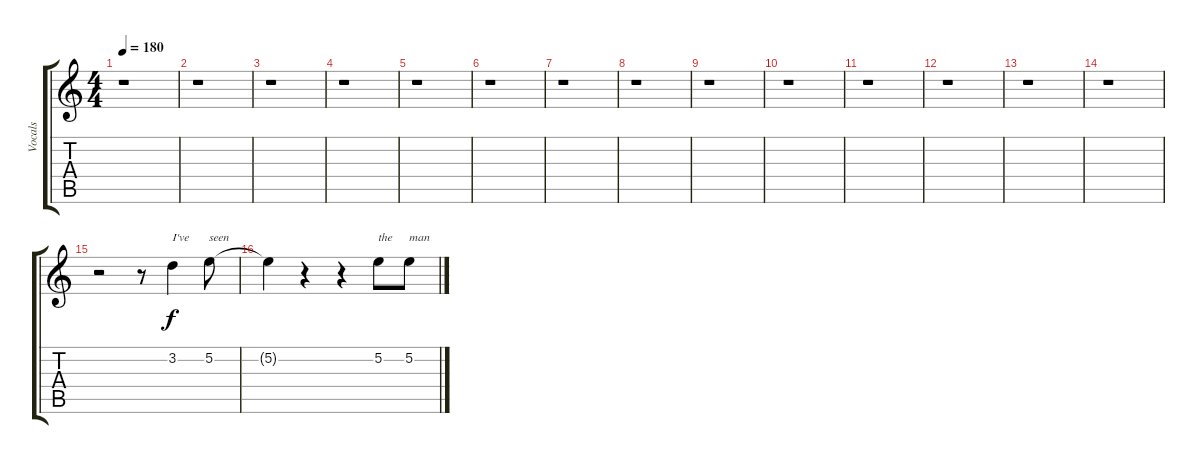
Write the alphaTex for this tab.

\track ("Vocals" "Vocals") {instrument overdrivenguitar}
\staff {score tabs}
\tuning (E4 B3 G3 D3 A2 E2) {hide}
\ts (4 4)
\tempo 180
\clef g2
\ks c
r.1{dy f} |
r.1 |
r.1 |
r.1 |
r.1 |
r.1 |
r.1 |
r.1 |
r.1 |
r.1 |
r.1 |
r.1 |
r.1 |
r.1 |
r.2 r.8 3.2.4{txt "I've"} 5.2.8{txt "seen"} |
5.2{t}.4 r.4 r.4 5.2.8{txt "the"} 5.2.8{txt "man"}
